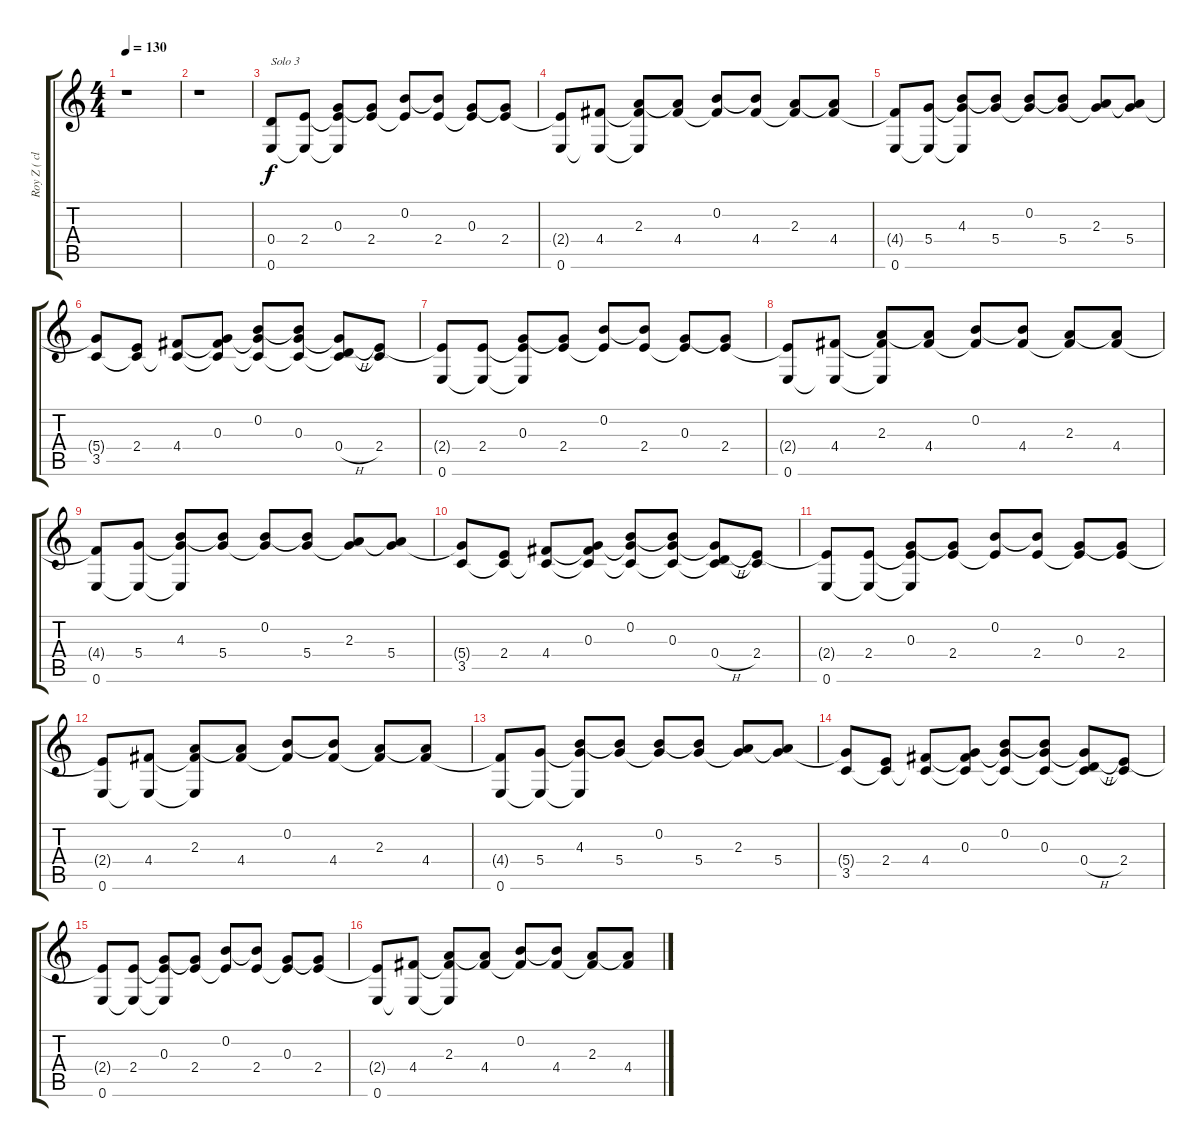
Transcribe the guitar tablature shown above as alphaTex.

\track ("Roy Z ( clean )" "Roy Z ( cl") {instrument electricguitarclean}
\staff {score tabs}
\tuning (E4 B3 G3 D3 A2 E2) {hide}
\ts (4 4)
\tempo 130
\clef g2
\ks c
r.1{dy f} |
r.1 |
(0.4 0.6).8{txt "Solo 3" volume 9} (2.4 0.6{t}).8 (0.3 2.4{t} 0.6{t}).8 (0.3{t} 2.4).8 (0.2 2.4{t}).8 (0.2{t} 2.4).8 (0.3 2.4{t}).8 (0.3{t} 2.4).8 |
(2.4{t} 0.6).8 (4.4 0.6{t}).8 (2.3 4.4{t} 0.6{t}).8 (2.3{t} 4.4).8 (0.2 4.4{t}).8 (0.2{t} 4.4).8 (2.3 4.4{t}).8 (2.3{t} 4.4).8 |
(4.4{t} 0.6).8 (5.4 0.6{t}).8 (4.3 5.4{t} 0.6{t}).8 (4.3{t} 5.4).8 (0.2 5.4{t}).8 (0.2{t} 5.4).8 (2.3 5.4{t}).8 (2.3{t} 5.4).8 |
(5.4{t} 3.5).8 (2.4 3.5{t}).8 (4.4 3.5{t}).8 (0.3 4.4{t} 3.5{t}).8 (0.2 0.3{t} 3.5{t}).8 (0.2{t} 0.3 3.5{t}).8 (0.3{t} 0.4{h} 3.5{t}).8 (2.4 3.5{t}).8 |
(2.4{t} 0.6).8 (2.4 0.6{t}).8 (0.3 2.4{t} 0.6{t}).8 (0.3{t} 2.4).8 (0.2 2.4{t}).8 (0.2{t} 2.4).8 (0.3 2.4{t}).8 (0.3{t} 2.4).8 |
(2.4{t} 0.6).8 (4.4 0.6{t}).8 (2.3 4.4{t} 0.6{t}).8 (2.3{t} 4.4).8 (0.2 4.4{t}).8 (0.2{t} 4.4).8 (2.3 4.4{t}).8 (2.3{t} 4.4).8 |
(4.4{t} 0.6).8 (5.4 0.6{t}).8 (4.3 5.4{t} 0.6{t}).8 (4.3{t} 5.4).8 (0.2 5.4{t}).8 (0.2{t} 5.4).8 (2.3 5.4{t}).8 (2.3{t} 5.4).8 |
(5.4{t} 3.5).8 (2.4 3.5{t}).8 (4.4 3.5{t}).8 (0.3 4.4{t} 3.5{t}).8 (0.2 0.3{t} 3.5{t}).8 (0.2{t} 0.3 3.5{t}).8 (0.3{t} 0.4{h} 3.5{t}).8 (2.4 3.5{t}).8 |
(2.4{t} 0.6).8 (2.4 0.6{t}).8 (0.3 2.4{t} 0.6{t}).8 (0.3{t} 2.4).8 (0.2 2.4{t}).8 (0.2{t} 2.4).8 (0.3 2.4{t}).8 (0.3{t} 2.4).8 |
(2.4{t} 0.6).8 (4.4 0.6{t}).8 (2.3 4.4{t} 0.6{t}).8 (2.3{t} 4.4).8 (0.2 4.4{t}).8 (0.2{t} 4.4).8 (2.3 4.4{t}).8 (2.3{t} 4.4).8 |
(4.4{t} 0.6).8 (5.4 0.6{t}).8 (4.3 5.4{t} 0.6{t}).8 (4.3{t} 5.4).8 (0.2 5.4{t}).8 (0.2{t} 5.4).8 (2.3 5.4{t}).8 (2.3{t} 5.4).8 |
(5.4{t} 3.5).8 (2.4 3.5{t}).8 (4.4 3.5{t}).8 (0.3 4.4{t} 3.5{t}).8 (0.2 0.3{t} 3.5{t}).8 (0.2{t} 0.3 3.5{t}).8 (0.3{t} 0.4{h} 3.5{t}).8 (2.4 3.5{t}).8 |
(2.4{t} 0.6).8 (2.4 0.6{t}).8 (0.3 2.4{t} 0.6{t}).8 (0.3{t} 2.4).8 (0.2 2.4{t}).8 (0.2{t} 2.4).8 (0.3 2.4{t}).8 (0.3{t} 2.4).8 |
(2.4{t} 0.6).8 (4.4 0.6{t}).8 (2.3 4.4{t} 0.6{t}).8 (2.3{t} 4.4).8 (0.2 4.4{t}).8 (0.2{t} 4.4).8 (2.3 4.4{t}).8 (2.3{t} 4.4).8
